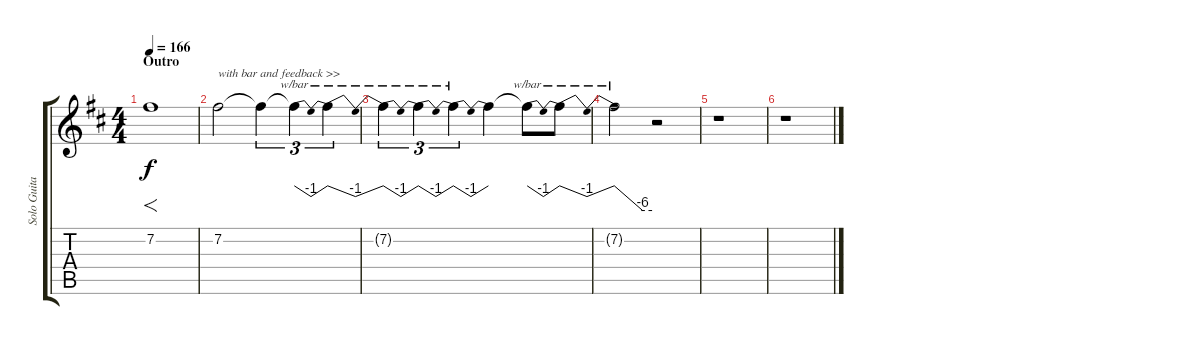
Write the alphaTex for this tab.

\track ("Solo Guitar" "Solo Guita") {instrument overdrivenguitar}
\staff {score tabs}
\tuning (E4 B3 G3 D3 A2 E2) {hide}
\ts (4 4)
\section ("" "Outro")
\tempo 166
\clef g2
\ks d
7.2.1{f dy f} |
7.2.2{txt "with bar and feedback >>" volume 13} 7.2{t}.4{tu (3 2)} 7.2{t}.4{tu (3 2) tbe (dip default 0 0 30 -4 60 0)} 7.2{t}.4{tu (3 2) tbe (dip default 0 0 30 -4 60 0)} |
7.2{t}.4{tu (3 2) tbe (dip default 0 0 30 -4 60 0)} 7.2{t}.4{tu (3 2) tbe (dip default 0 0 30 -4 60 0)} 7.2{t}.4{tu (3 2) tbe (dip default 0 0 30 -4 60 0)} 7.2{t}.4 7.2{t}.8{tbe (dip default 0 0 30 -4 60 0)} 7.2{t}.8{tbe (dip default 0 0 30 -4 60 0)} |
7.2{t}.2{tbe (custom default 0 0 45 -24 60 -24)} r.2 |
r.1 |
r.1
